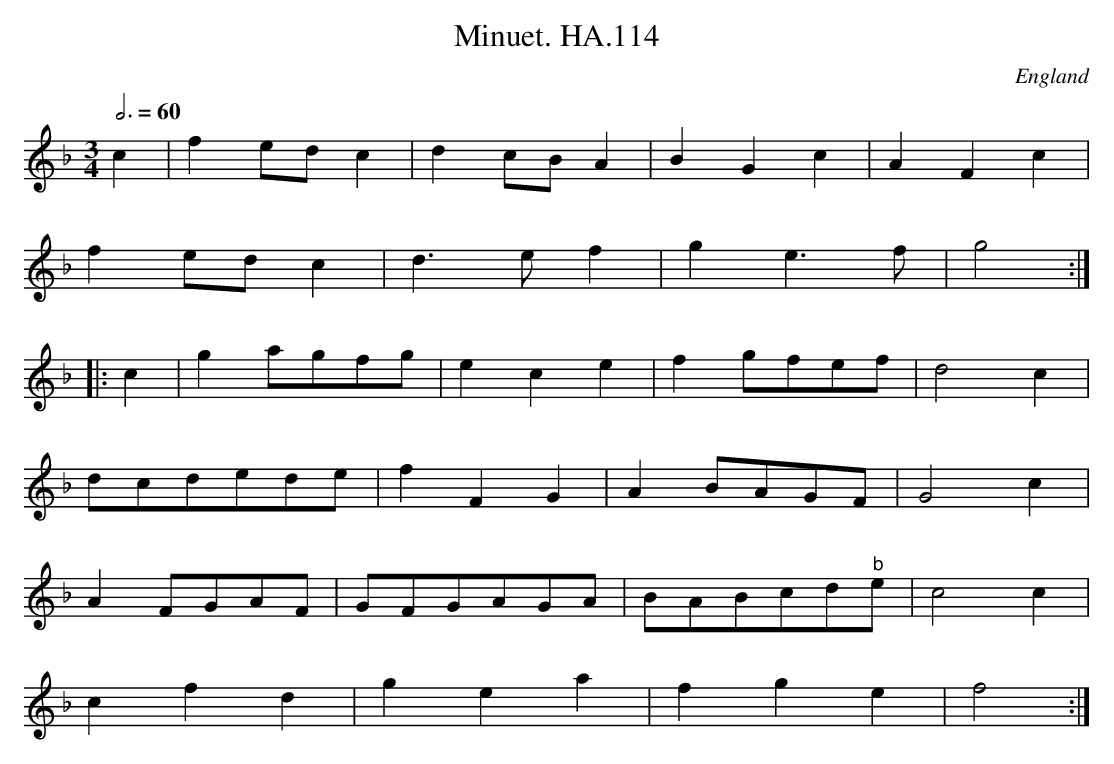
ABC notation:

X:1
T:Minuet. HA.114
L:1/8
M:3/4
O:England
Q:3/4=60
K:F
c2|f2edc2|d2cBA2|B2G2c2|A2F2c2|!
f2edc2|d3ef2|g2e3f|g4:|!
|:c2|g2agfg|e2c2e2|f2gfef|d4c2|!
dcdede|f2F2G2|A2BAGF|G4c2|!
A2FGAF|GFGAGA|BABcd"^b"e|c4c2|!
c2f2d2|g2e2a2|f2g2e2|f4:|
